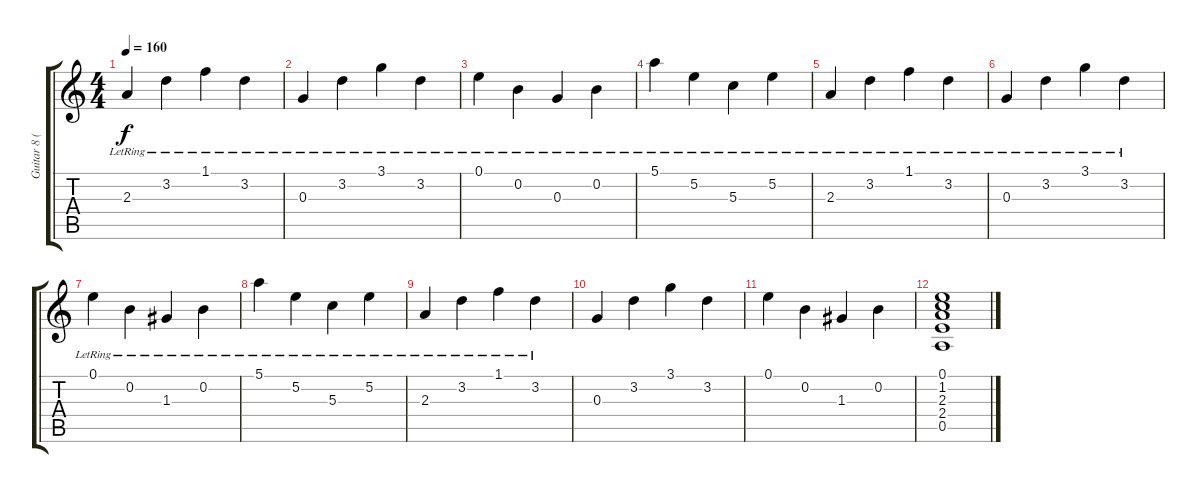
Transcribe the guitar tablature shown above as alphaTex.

\track ("Guitar 8 (acoustic)" "Guitar 8 (") {instrument acousticguitarsteel}
\staff {score tabs}
\tuning (E4 B3 G3 D3 A2 E2) {hide}
\ts (4 4)
\tempo 160
\clef g2
\ks c
2.3{lr}.4{dy f} 3.2{lr}.4 1.1{lr}.4 3.2{lr}.4 |
0.3{lr}.4 3.2{lr}.4 3.1{lr}.4 3.2{lr}.4 |
0.1{lr}.4 0.2{lr}.4 0.3{lr}.4 0.2{lr}.4 |
5.1{lr}.4 5.2{lr}.4 5.3{lr}.4 5.2{lr}.4 |
2.3{lr}.4 3.2{lr}.4 1.1{lr}.4 3.2{lr}.4 |
0.3{lr}.4 3.2{lr}.4 3.1{lr}.4 3.2{lr}.4 |
0.1{lr}.4 0.2{lr}.4 1.3{lr}.4 0.2{lr}.4 |
5.1{lr}.4 5.2{lr}.4 5.3{lr}.4 5.2{lr}.4 |
2.3{lr}.4 3.2{lr}.4 1.1{lr}.4 3.2{lr}.4 |
0.3.4 3.2.4 3.1.4 3.2.4 |
0.1.4 0.2.4 1.3.4 0.2.4 |
(0.1 1.2 2.3 2.4 0.5).1
